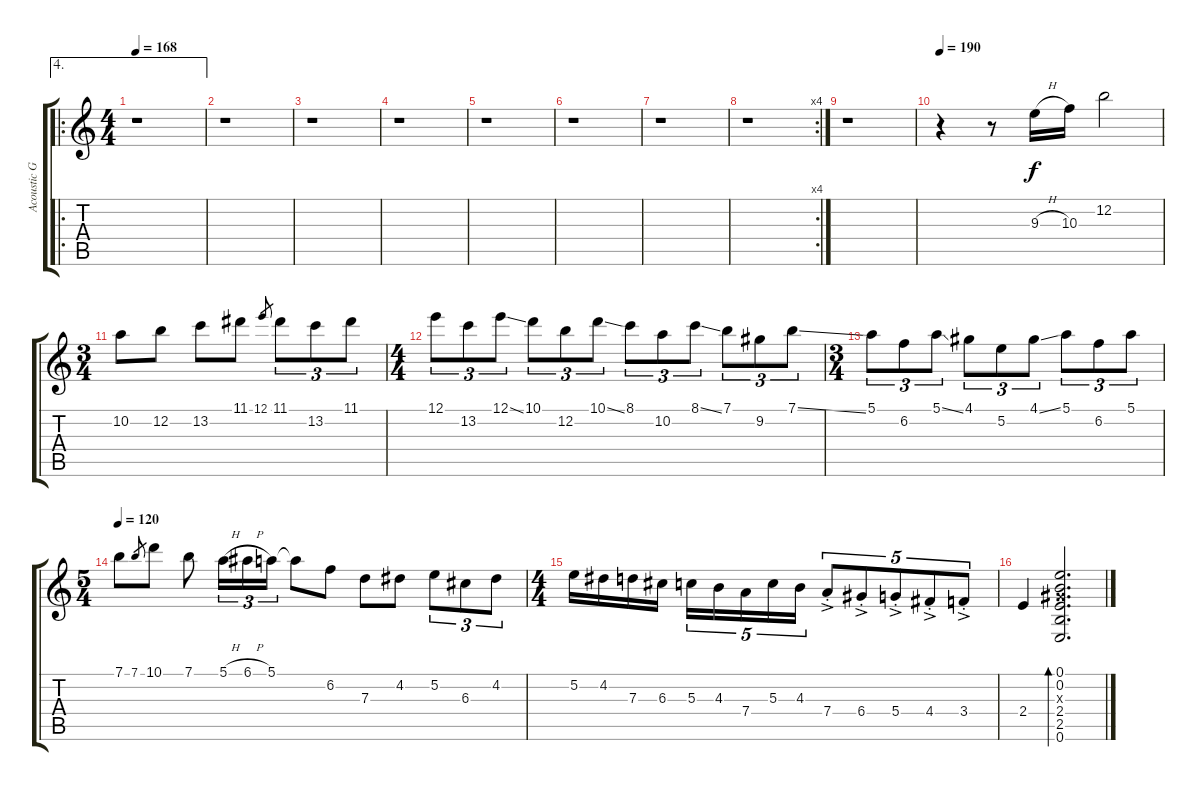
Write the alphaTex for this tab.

\track ("Acoustic Guitar" "Acoustic G") {instrument acousticguitarsteel}
\staff {score tabs}
\tuning (E4 B3 G3 D3 A2 E2) {hide}
\ae 4
\ro
\ts (4 4)
\tempo 168
\clef g2
\ks c
r.1{dy f} |
r.1 |
r.1 |
r.1 |
r.1 |
r.1 |
r.1 |
\rc 4
r.1 |
r.1 |
\tempo 190
r.4 r.8 9.3{h}.16 10.3.16 12.2.2 |
\ts (3 4)
10.2.8 12.2.8 13.2.8 11.1.8 12.1.8{gr} 11.1.8{tu (3 2)} 13.2.8{tu (3 2)} 11.1.8{tu (3 2)} |
\ts (4 4)
12.1.8{tu (3 2)} 13.2.8{tu (3 2)} 12.1{ss}.8{tu (3 2)} 10.1.8{tu (3 2)} 12.2.8{tu (3 2)} 10.1{ss}.8{tu (3 2)} 8.1.8{tu (3 2)} 10.2.8{tu (3 2)} 8.1{ss}.8{tu (3 2)} 7.1.8{tu (3 2)} 9.2.8{tu (3 2)} 7.1{ss}.8{tu (3 2)} |
\ts (3 4)
5.1.8{tu (3 2)} 6.2.8{tu (3 2)} 5.1{ss}.8{tu (3 2)} 4.1.8{tu (3 2)} 5.2.8{tu (3 2)} 4.1{ss}.8{tu (3 2)} 5.1.8{tu (3 2)} 6.2.8{tu (3 2)} 5.1.8{tu (3 2)} |
\ts (5 4)
\tempo 120
7.1.8 7.1.8{gr} 10.1.8 7.1.8 5.1{h}.16{tu (3 2)} 6.1{h}.16{tu (3 2)} 5.1.16{tu (3 2)} 5.1{t}.8 6.2.8 7.3.8 4.2.8 5.2.8{tu (3 2)} 6.3.8{tu (3 2)} 4.2.8{tu (3 2)} |
\ts (4 4)
5.2.16 4.2.16 7.3.16 6.3.16 5.3.16{tu (5 4)} 4.3.16{tu (5 4)} 7.4.16{tu (5 4)} 5.3.16{tu (5 4)} 4.3.16{tu (5 4)} 7.4{ac st}.8{tu (5 4)} 6.4{ac st}.8{tu (5 4)} 5.4{ac st}.8{tu (5 4)} 4.4{ac st}.8{tu (5 4)} 3.4{ac st}.8{tu (5 4)} |
2.4.4 (0.1 0.2 1.3{x} 2.4 2.5 0.6).2{d bd 240}
